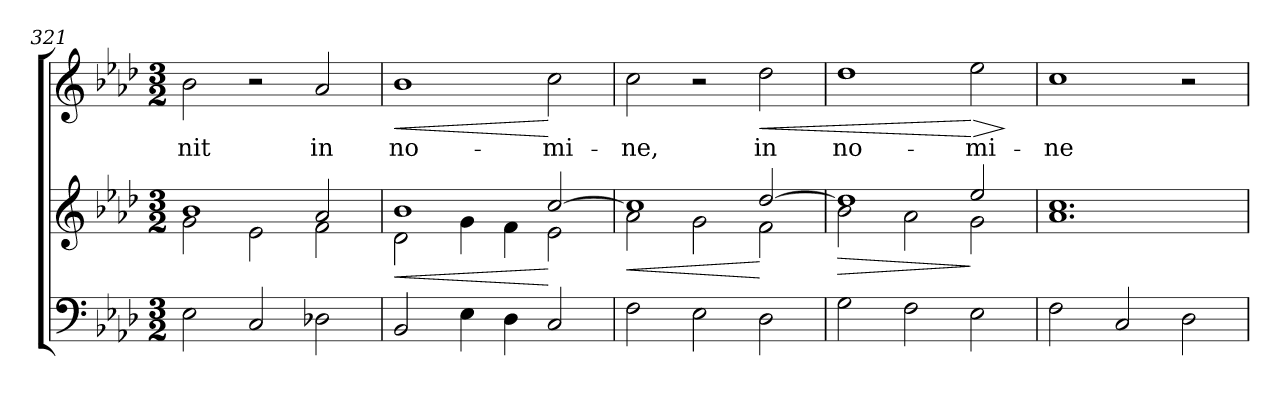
**kern	**kern	**dynam	**kern	**text	**dynam
*part2	*part2	*part2	*part1	*part1	*part1
*staff3	*staff2	*staff2/3	*staff1	*staff1	*staff1
*clefF4	*clefG2	*	*clefG2	*	*
*	*	*	*ITrd7c12	*	*
*k[b-e-a-d-]	*k[b-e-a-d-]	*	*k[b-e-a-d-]	*	*
*A-:	*A-:	*	*A-:	*	*
*M3/2	*M3/2	*	*M3/2	*	*
=321	=321	=321	=321	=321	=321
*	*^	*	*	*	*
!	!	!	!	!	!LO:LY:b	!
2E-\	1b-	2g\	.	2B-\	-nit	.
2C/	.	2e-\	.	2r	.	.
!	!	!	!	!	!LO:LY:b	!
2D-X\	2a-/	2f\	.	2A-/	in	.
=322	=322	=322	=322	=322	=322	=322
!	!	!	!LO:HP:b	!	!LO:LY:b	!LO:HP:b
2BB-/	1b-	2d-\	<	1B-	no-	<
4E-\	.	4g\	.	.	.	.
4D-\	.	4f\	.	.	.	.
!	!	!	!	!	!LO:LY:b	!
2C/	[>2cc/	2e-\	[	2c\	-mi-	[
=323	=323	=323	=323	=323	=323	=323
!	!	!	!LO:HP:b	!	!LO:LY:b	!
2F\	1cc]	2a-\	<	2c\	-ne,	.
2E-\	.	2g\	.	2r	.	.
!	!	!	!	!	!LO:LY:b	!LO:HP:b
2D-\	[>2dd-/	2f\	[	2d-\	in	<
!!LO:LB:g=z
=324	=324	=324	=324	=324	=324	=324
!	!	!	!LO:HP:b	!	!LO:LY:b	!
2G\	1dd-]	2b-\	>	1d-	no-	.
2F\	.	2a-\	.	.	.	.
!	!	!	!	!	!LO:LY:b	!LO:HP:n=1:b
2E-\	2ee-/	2g\	]	2e-\	-mi-	[ >
*	*v	*v	*	*	*	*
.	.	.	.	.	]
=325	=325	=325	=325	=325	=325
*	*^	*	*	*	*
!	!	!	!	!	!LO:LY:b	!
2F\	1.cc	1.a-	.	1c	-ne	.
2C/	.	.	.	.	.	.
2D-\	.	.	.	2r	.	.
*	*v	*v	*	*	*	*
=	=	=	=	=	=
*-	*-	*-	*-	*-	*-
